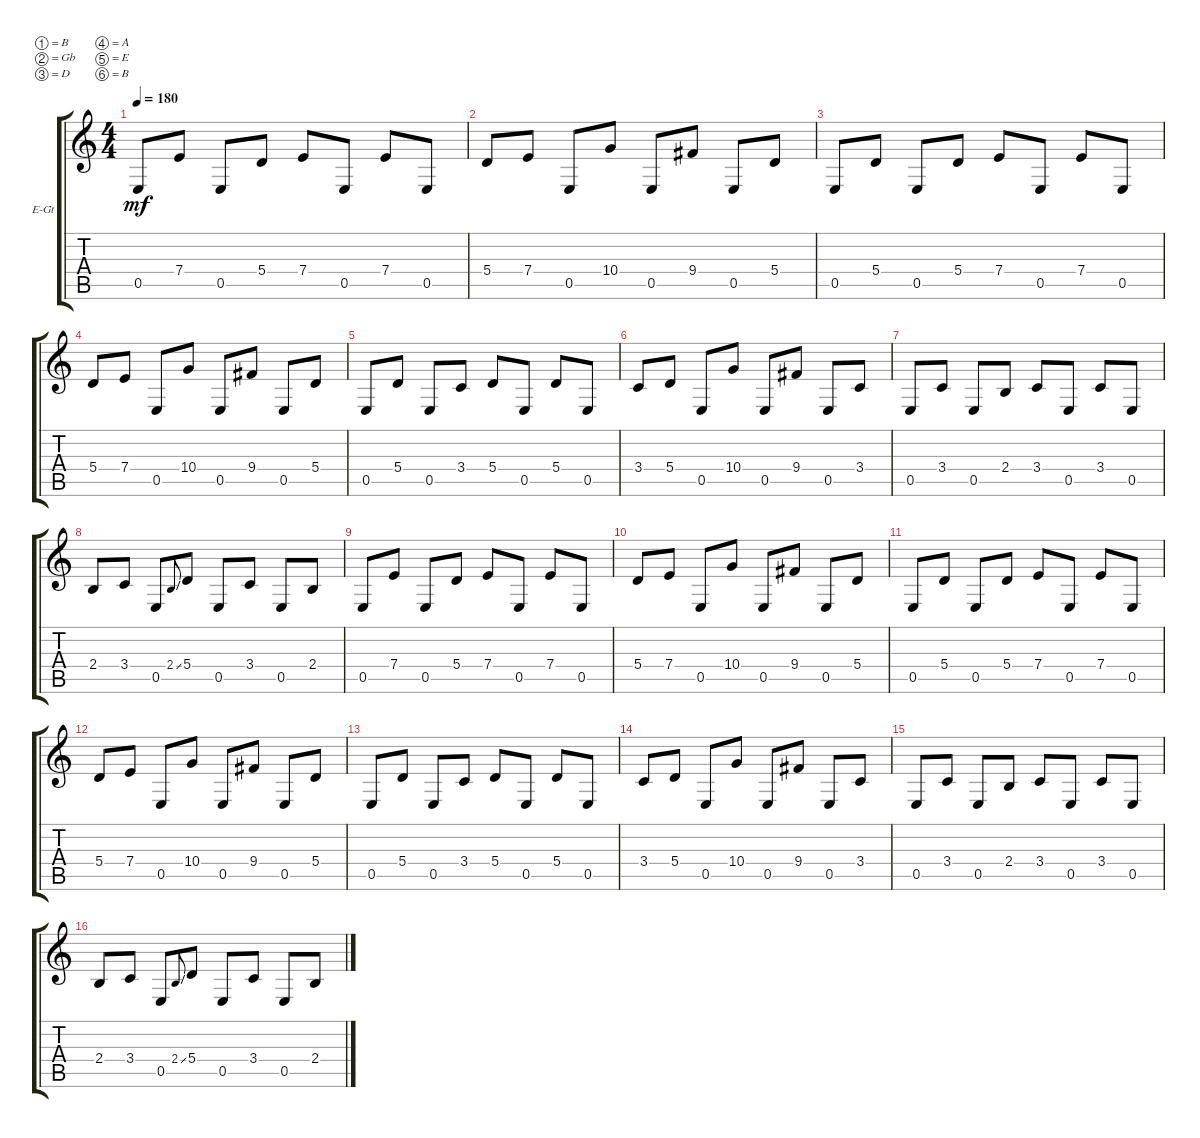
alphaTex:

\bracketExtendMode groupsimilarinstruments
\firstSystemTrackNameOrientation horizontal
\otherSystemsTrackNameOrientation horizontal
\track ("Electric Guitar 1" "E-Gt") {instrument distortionguitar}
\staff {score tabs}
\tuning (B3 Gb3 D3 A2 E2 B1)
\ts (4 4)
\tempo 180
\clef g2
\ks c
0.5.8{dy mf} 7.4.8 0.5.8 5.4.8 7.4.8 0.5.8 7.4.8 0.5.8 |
5.4.8 7.4.8 0.5.8 10.4.8 0.5.8 9.4.8 0.5.8 5.4.8 |
0.5.8 5.4.8 0.5.8 5.4.8 7.4.8 0.5.8 7.4.8 0.5.8 |
5.4.8 7.4.8 0.5.8 10.4.8 0.5.8 9.4.8 0.5.8 5.4.8 |
0.5.8 5.4.8 0.5.8 3.4.8 5.4.8 0.5.8 5.4.8 0.5.8 |
3.4.8 5.4.8 0.5.8 10.4.8 0.5.8 9.4.8 0.5.8 3.4.8 |
0.5.8 3.4.8 0.5.8 2.4.8 3.4.8 0.5.8 3.4.8 0.5.8 |
2.4.8 3.4.8 0.5.8 2.4{ss}.8{gr onbeat} 5.4.8 0.5.8 3.4.8 0.5.8 2.4.8 |
0.5.8 7.4.8 0.5.8 5.4.8 7.4.8 0.5.8 7.4.8 0.5.8 |
5.4.8 7.4.8 0.5.8 10.4.8 0.5.8 9.4.8 0.5.8 5.4.8 |
0.5.8 5.4.8 0.5.8 5.4.8 7.4.8 0.5.8 7.4.8 0.5.8 |
5.4.8 7.4.8 0.5.8 10.4.8 0.5.8 9.4.8 0.5.8 5.4.8 |
0.5.8 5.4.8 0.5.8 3.4.8 5.4.8 0.5.8 5.4.8 0.5.8 |
3.4.8 5.4.8 0.5.8 10.4.8 0.5.8 9.4.8 0.5.8 3.4.8 |
0.5.8 3.4.8 0.5.8 2.4.8 3.4.8 0.5.8 3.4.8 0.5.8 |
2.4.8 3.4.8 0.5.8 2.4{ss}.8{gr onbeat} 5.4.8 0.5.8 3.4.8 0.5.8 2.4.8
